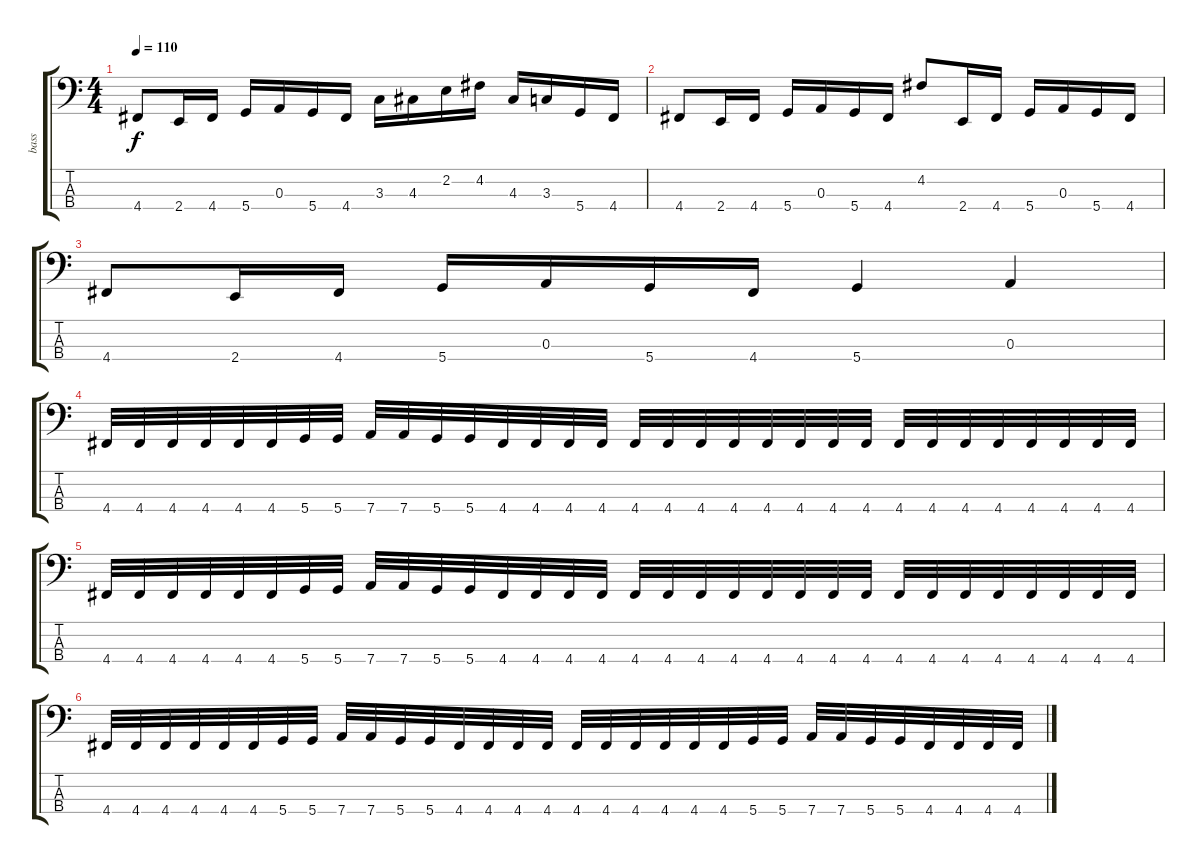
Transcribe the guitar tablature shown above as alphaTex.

\track ("bass" "bass") {instrument electricbasspick}
\staff {score tabs}
\tuning (G2 D2 A1 D1) {hide}
\ts (4 4)
\tempo 110
\clef f4
\ks c
4.4.8{dy f} 2.4.16 4.4.16 5.4.16 0.3.16 5.4.16 4.4.16 3.3.16 4.3.16 2.2.16 4.2.16 4.3.16 3.3.16 5.4.16 4.4.16 |
4.4.8 2.4.16 4.4.16 5.4.16 0.3.16 5.4.16 4.4.16 4.2.8 2.4.16 4.4.16 5.4.16 0.3.16 5.4.16 4.4.16 |
4.4.8 2.4.16 4.4.16 5.4.16 0.3.16 5.4.16 4.4.16 5.4.4 0.3.4 |
4.4.32 4.4.32 4.4.32 4.4.32 4.4.32 4.4.32 5.4.32 5.4.32 7.4.32 7.4.32 5.4.32 5.4.32 4.4.32 4.4.32 4.4.32 4.4.32 4.4.32 4.4.32 4.4.32 4.4.32 4.4.32 4.4.32 4.4.32 4.4.32 4.4.32 4.4.32 4.4.32 4.4.32 4.4.32 4.4.32 4.4.32 4.4.32 |
4.4.32 4.4.32 4.4.32 4.4.32 4.4.32 4.4.32 5.4.32 5.4.32 7.4.32 7.4.32 5.4.32 5.4.32 4.4.32 4.4.32 4.4.32 4.4.32 4.4.32 4.4.32 4.4.32 4.4.32 4.4.32 4.4.32 4.4.32 4.4.32 4.4.32 4.4.32 4.4.32 4.4.32 4.4.32 4.4.32 4.4.32 4.4.32 |
4.4.32 4.4.32 4.4.32 4.4.32 4.4.32 4.4.32 5.4.32 5.4.32 7.4.32 7.4.32 5.4.32 5.4.32 4.4.32 4.4.32 4.4.32 4.4.32 4.4.32 4.4.32 4.4.32 4.4.32 4.4.32 4.4.32 5.4.32 5.4.32 7.4.32 7.4.32 5.4.32 5.4.32 4.4.32 4.4.32 4.4.32 4.4.32
